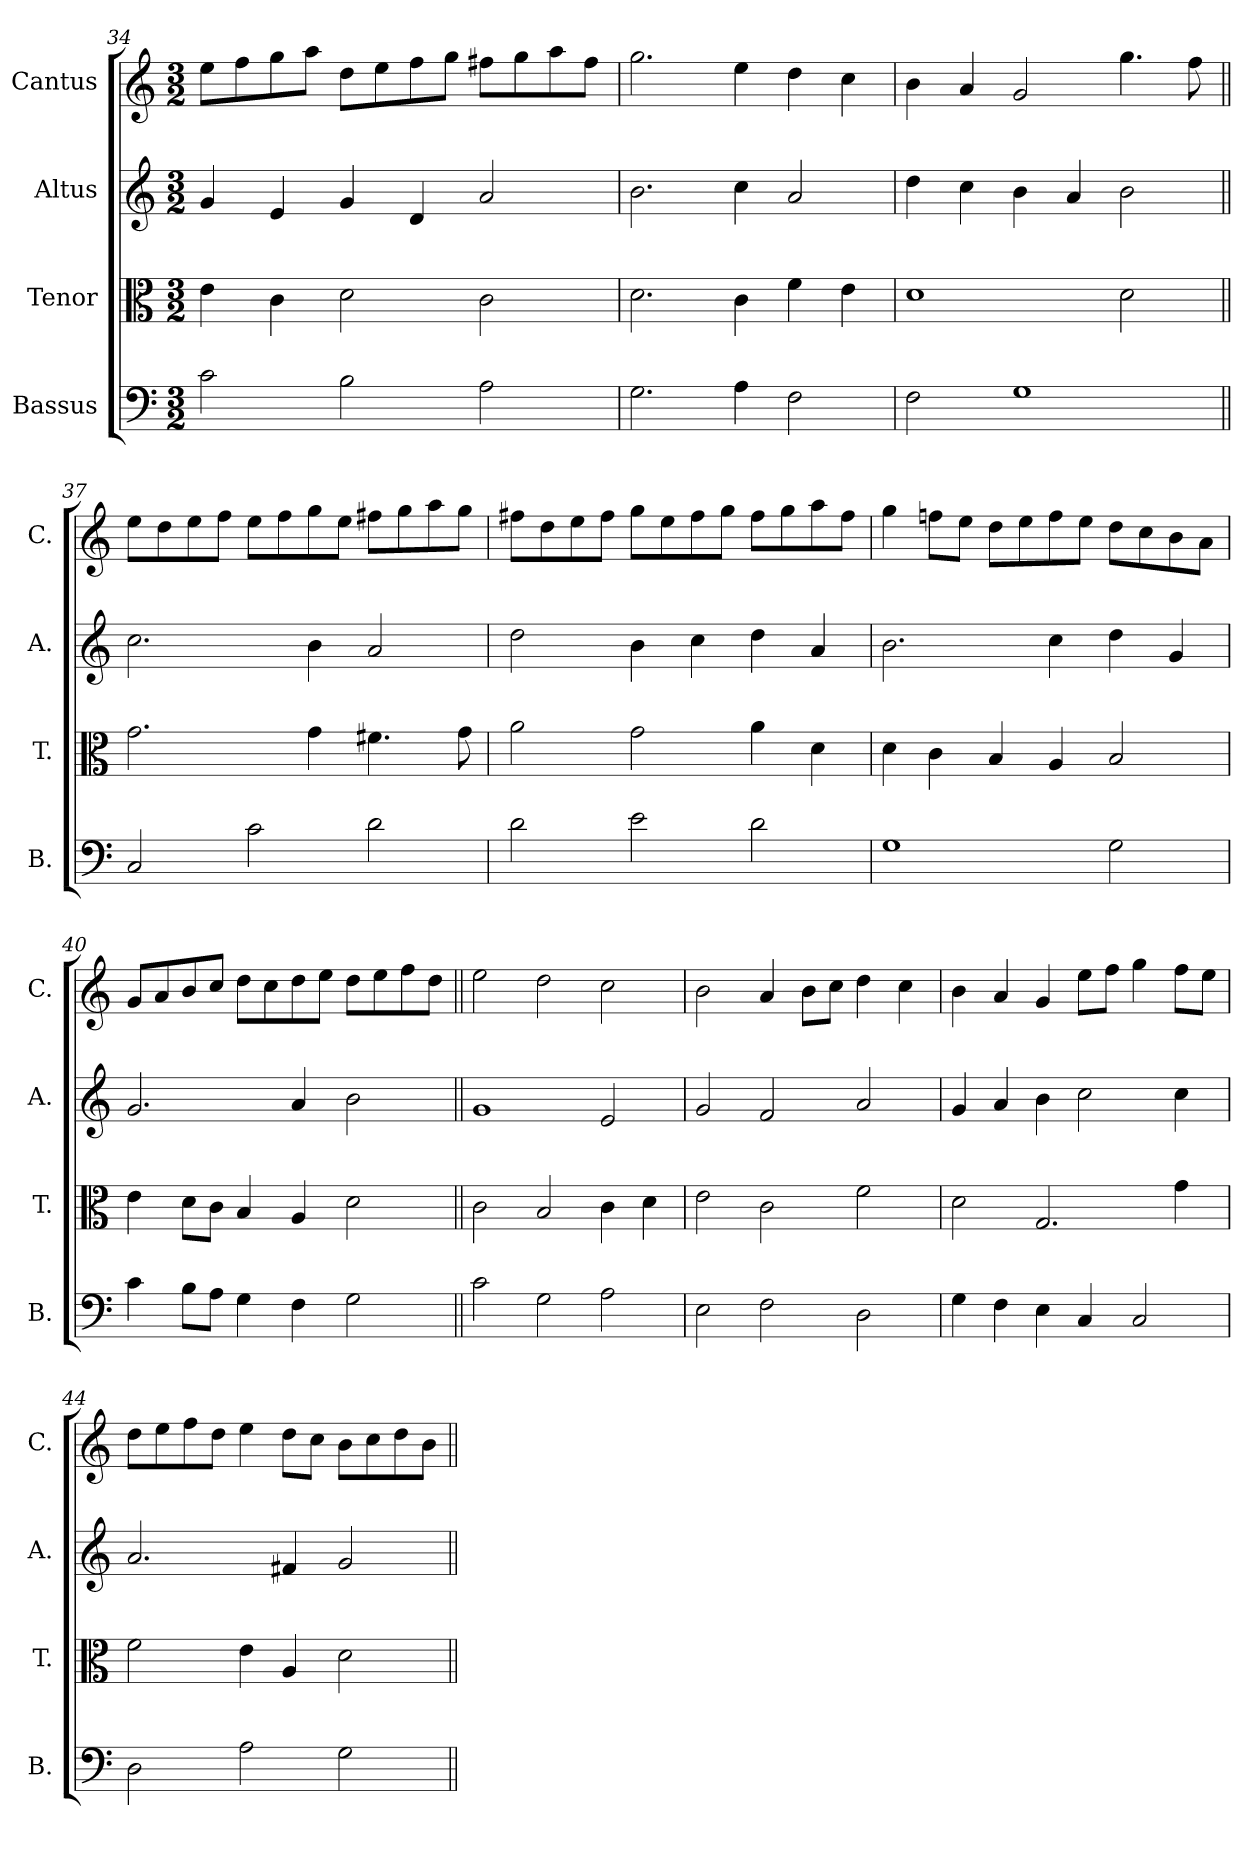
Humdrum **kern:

**kern	**kern	**kern	**kern
*part4	*part3	*part2	*part1
*staff4	*staff3	*staff2	*staff1
*I"Bassus	*I"Tenor	*I"Altus	*I"Cantus
*I'B.	*I'T.	*I'A.	*I'C.
*clefF4	*clefC3	*clefG2	*clefG2
*k[]	*k[]	*k[]	*k[]
*M3/2	*M3/2	*M3/2	*M3/2
=34	=34	=34	=34
2c\	4e\	4g/	8ee\L
.	.	.	8ff\
.	4c\	4e/	8gg\
.	.	.	8aa\J
2B\	2d\	4g/	8dd\L
.	.	.	8ee\
.	.	4d/	8ff\
.	.	.	8gg\J
2A\	2c\	2a/	8ff#X\L
.	.	.	8gg\
.	.	.	8aa\
.	.	.	8ff#\J
=35	=35	=35	=35
2.G\	2.d\	2.b\	2.gg\
4A\	4c\	4cc\	4ee\
2F\	4f\	2a/	4dd\
.	4e\	.	4cc\
=36	=36	=36	=36
2F\	1d	4dd\	4b\
.	.	4cc\	4a/
1G	.	4b\	2g/
.	.	4a/	.
.	2d\	2b\	4.gg\
.	.	.	8ff\
=37||	=37||	=37||	=37||
2C/	2.g\	2.cc\	8ee\L
.	.	.	8dd\
.	.	.	8ee\
.	.	.	8ff\J
2c\	.	.	8ee\L
.	.	.	8ff\
.	4g\	4b\	8gg\
.	.	.	8ee\J
2d\	4.f#X\	2a/	8ff#X\L
.	.	.	8gg\
.	.	.	8aa\
.	8g\	.	8gg\J
=38	=38	=38	=38
2d\	2a\	2dd\	8ff#X\L
.	.	.	8dd\
.	.	.	8ee\
.	.	.	8ff#\J
2e\	2g\	4b\	8gg\L
.	.	.	8ee\
.	.	4cc\	8ff#\
.	.	.	8gg\J
2d\	4a\	4dd\	8ff#\L
.	.	.	8gg\
.	4d\	4a/	8aa\
.	.	.	8ff#\J
!!LO:PB:g=z
=39	=39	=39	=39
1G	4d\	2.b\	4gg\
.	4c\	.	8ffn\L
.	.	.	8ee\J
.	4B/	.	8dd\L
.	.	.	8ee\
.	4A/	4cc\	8ff\
.	.	.	8ee\J
2G\	2B/	4dd\	8dd\L
.	.	.	8cc\
.	.	4g/	8b\
.	.	.	8a\J
=40	=40	=40	=40
4c\	4e\	2.g/	8g/L
.	.	.	8a/
8B\L	8d\L	.	8b/
8A\J	8c\J	.	8cc/J
4G\	4B/	.	8dd\L
.	.	.	8cc\
4F\	4A/	4a/	8dd\
.	.	.	8ee\J
2G\	2d\	2b\	8dd\L
.	.	.	8ee\
.	.	.	8ff\
.	.	.	8dd\J
=41||	=41||	=41||	=41||
2c\	2c\	1g	2ee\
2G\	2B/	.	2dd\
2A\	4c\	2e/	2cc\
.	4d\	.	.
=42	=42	=42	=42
2E\	2e\	2g/	2b\
2F\	2c\	2f/	4a/
.	.	.	8b\L
.	.	.	8cc\J
2D\	2f\	2a/	4dd\
.	.	.	4cc\
=43	=43	=43	=43
4G\	2d\	4g/	4b\
4F\	.	4a/	4a/
4E\	2.G/	4b\	4g/
4C/	.	2cc\	8ee\L
.	.	.	8ff\J
2C/	.	.	4gg\
.	4g\	4cc\	8ff\L
.	.	.	8ee\J
=44	=44	=44	=44
2D\	2f\	2.a/	8dd\L
.	.	.	8ee\
.	.	.	8ff\
.	.	.	8dd\J
2A\	4e\	.	4ee\
.	4A/	4f#X/	8dd\L
.	.	.	8cc\J
2G\	2d\	2g/	8b\L
.	.	.	8cc\
.	.	.	8dd\
.	.	.	8b\J
=||	=||	=||	=||
*-	*-	*-	*-
